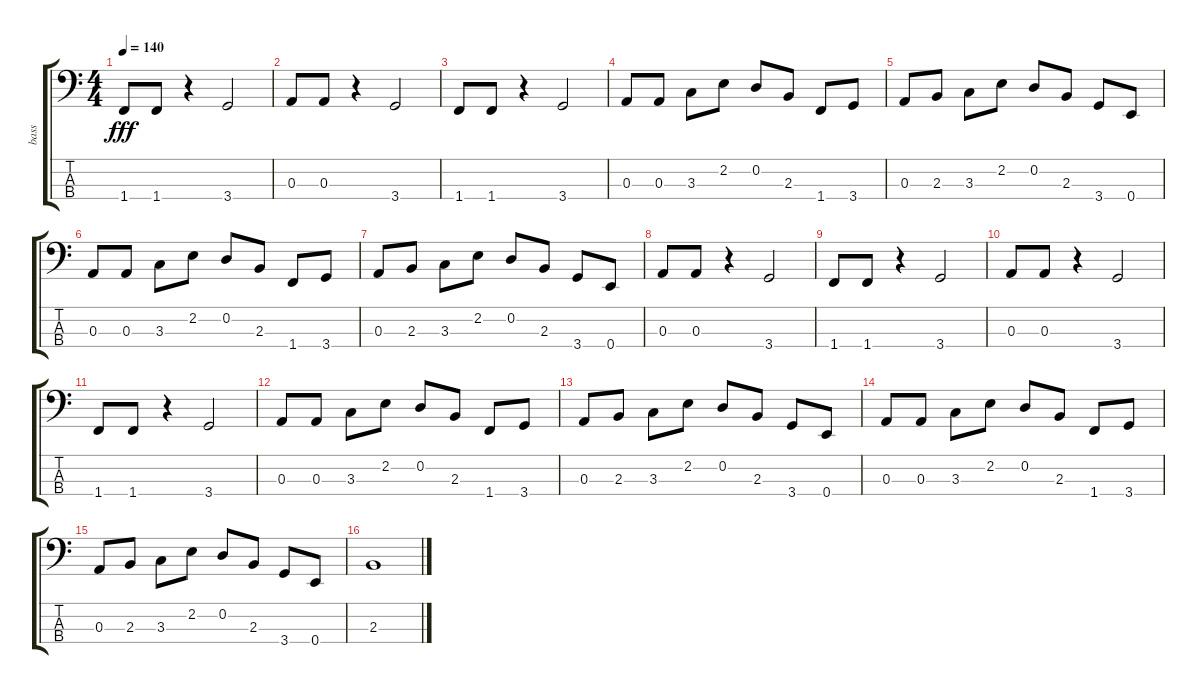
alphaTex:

\track ("bass" "bass") {instrument electricbassfinger}
\staff {score tabs}
\tuning (G2 D2 A1 E1) {hide}
\ts (4 4)
\tempo 140
\clef f4
\ks c
1.4.8{dy fff} 1.4.8 r.4 3.4.2 |
0.3.8 0.3.8 r.4 3.4.2 |
1.4.8 1.4.8 r.4 3.4.2 |
0.3.8 0.3.8 3.3.8 2.2.8 0.2.8 2.3.8 1.4.8 3.4.8 |
0.3.8 2.3.8 3.3.8 2.2.8 0.2.8 2.3.8 3.4.8 0.4.8 |
0.3.8 0.3.8 3.3.8 2.2.8 0.2.8 2.3.8 1.4.8 3.4.8 |
0.3.8 2.3.8 3.3.8 2.2.8 0.2.8 2.3.8 3.4.8 0.4.8 |
0.3.8 0.3.8 r.4 3.4.2 |
1.4.8 1.4.8 r.4 3.4.2 |
0.3.8 0.3.8 r.4 3.4.2 |
1.4.8 1.4.8 r.4 3.4.2 |
0.3.8 0.3.8 3.3.8 2.2.8 0.2.8 2.3.8 1.4.8 3.4.8 |
0.3.8 2.3.8 3.3.8 2.2.8 0.2.8 2.3.8 3.4.8 0.4.8 |
0.3.8 0.3.8 3.3.8 2.2.8 0.2.8 2.3.8 1.4.8 3.4.8 |
0.3.8 2.3.8 3.3.8 2.2.8 0.2.8 2.3.8 3.4.8 0.4.8 |
2.3.1
